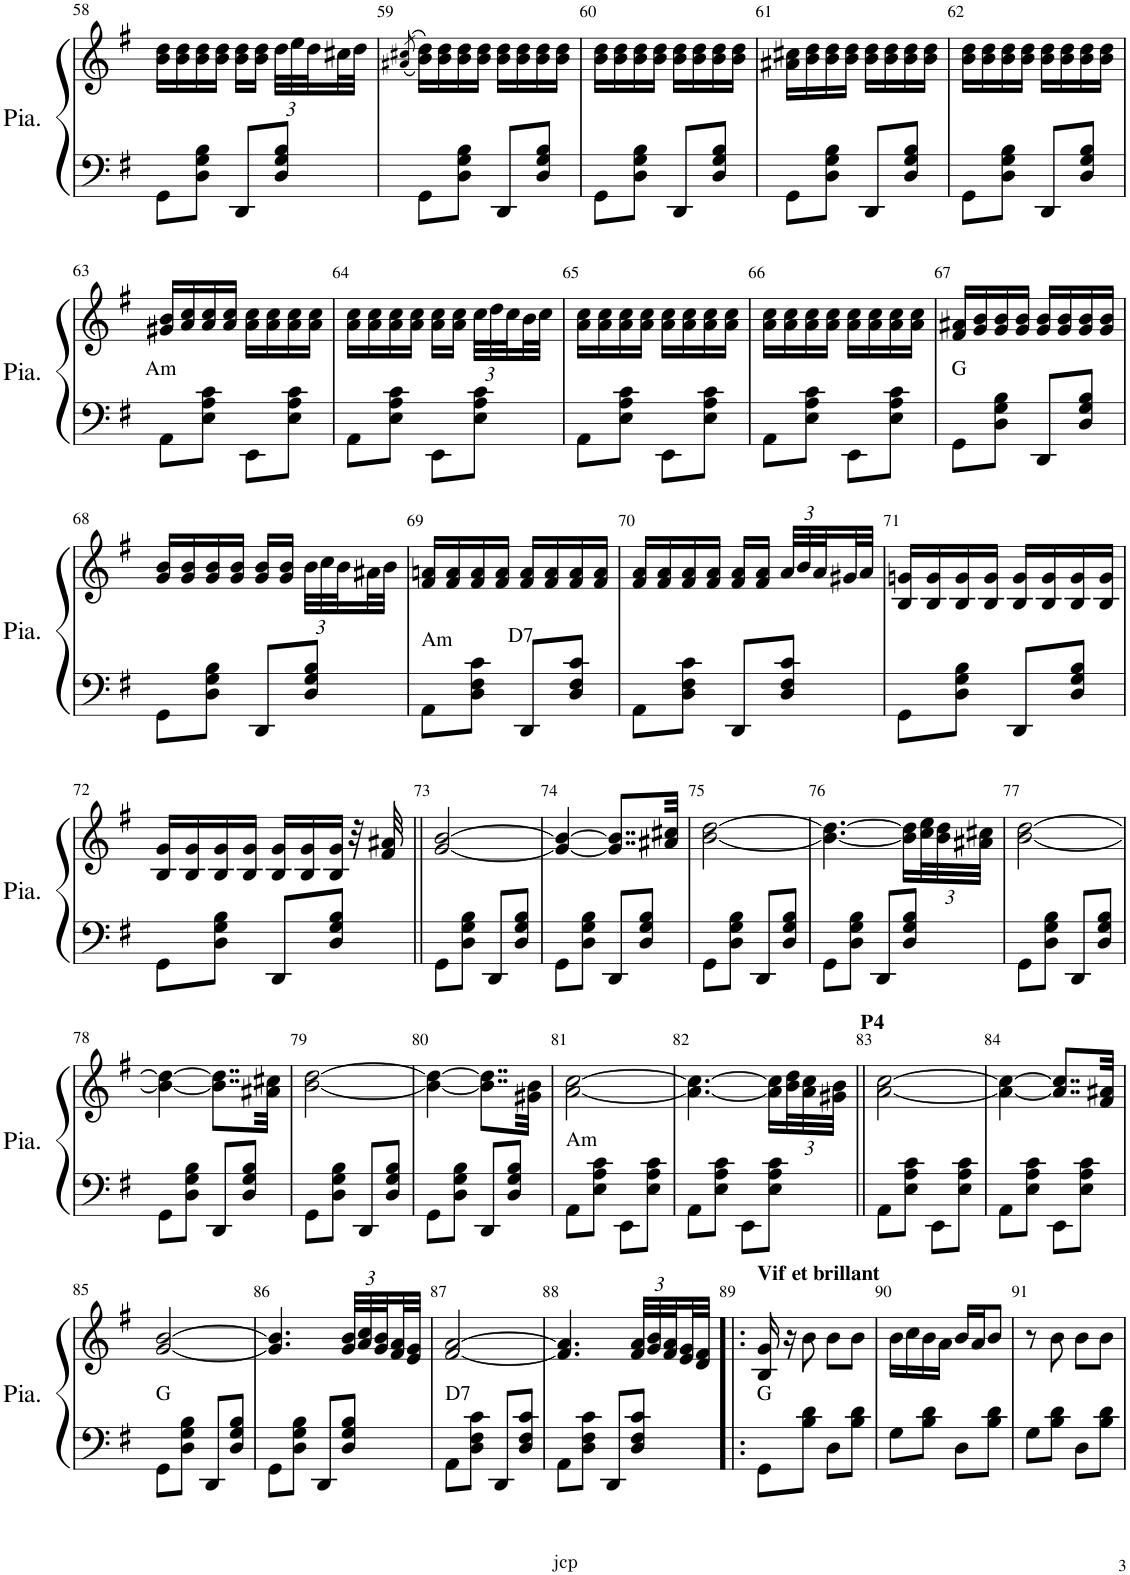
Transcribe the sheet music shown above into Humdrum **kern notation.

**kern	**kern
*part1	*part1
*staff2	*staff1
*I"Piano	*
*I'Pia.	*
!!LO:PB:g=z
*clefF4	*clefG2
*k[f#]	*k[f#]
*M2/4	*M2/4
=58	=58
8GG\L	16b\ 16dd\LL
.	16b\ 16dd\
8D\ 8G\ 8B\J	16b\ 16dd\
.	16b\ 16dd\JJ
8DD/L	16b\ 16dd\LL
.	16b\ 16dd\JJ
*	*Xbrackettup
8D/ 8G/ 8B/J	48dd\LLL
.	48ee\
.	48dd\J
.	32cc#X\L
.	32dd\JJJ
=59	=59
.	(>(8qa#X/ 8qcc#X/
8GG\L	16b\ 16dd\LL))
.	16b\ 16dd\
8D\ 8G\ 8B\J	16b\ 16dd\
.	16b\ 16dd\JJ
8DD/L	16b\ 16dd\LL
.	16b\ 16dd\
8D/ 8G/ 8B/J	16b\ 16dd\
.	16b\ 16dd\JJ
=60	=60
8GG\L	16b\ 16dd\LL
.	16b\ 16dd\
8D\ 8G\ 8B\J	16b\ 16dd\
.	16b\ 16dd\JJ
8DD/L	16b\ 16dd\LL
.	16b\ 16dd\
8D/ 8G/ 8B/J	16b\ 16dd\
.	16b\ 16dd\JJ
=61	=61
8GG\L	16a#X\ 16cc#X\LL
.	16b\ 16dd\
8D\ 8G\ 8B\J	16b\ 16dd\
.	16b\ 16dd\JJ
8DD/L	16b\ 16dd\LL
.	16b\ 16dd\
8D/ 8G/ 8B/J	16b\ 16dd\
.	16b\ 16dd\JJ
=62	=62
8GG\L	16b\ 16dd\LL
.	16b\ 16dd\
8D\ 8G\ 8B\J	16b\ 16dd\
.	16b\ 16dd\JJ
8DD/L	16b\ 16dd\LL
.	16b\ 16dd\
8D/ 8G/ 8B/J	16b\ 16dd\
.	16b\ 16dd\JJ
!!LO:LB:g=z
=63	=63
!LO:TX:a:t=Am	!
8AA\L	16g#X/ 16b/LL
.	16a/ 16cc/
8E\ 8A\ 8c\J	16a/ 16cc/
.	16a/ 16cc/JJ
8EE\L	16a\ 16cc\LL
.	16a\ 16cc\
8E\ 8A\ 8c\J	16a\ 16cc\
.	16a\ 16cc\JJ
=64	=64
8AA\L	16a\ 16cc\LL
.	16a\ 16cc\
8E\ 8A\ 8c\J	16a\ 16cc\
.	16a\ 16cc\JJ
8EE\L	16a\ 16cc\LL
.	16a\ 16cc\JJ
8E\ 8A\ 8c\J	48cc\LLL
.	48dd\
.	48cc\J
.	32b\L
.	32cc\JJJ
=65	=65
8AA\L	16a\ 16cc\LL
.	16a\ 16cc\
8E\ 8A\ 8c\J	16a\ 16cc\
.	16a\ 16cc\JJ
8EE\L	16a\ 16cc\LL
.	16a\ 16cc\
8E\ 8A\ 8c\J	16a\ 16cc\
.	16a\ 16cc\JJ
=66	=66
8AA\L	16a\ 16cc\LL
.	16a\ 16cc\
8E\ 8A\ 8c\J	16a\ 16cc\
.	16a\ 16cc\JJ
8EE\L	16a\ 16cc\LL
.	16a\ 16cc\
8E\ 8A\ 8c\J	16a\ 16cc\
.	16a\ 16cc\JJ
=67	=67
!LO:TX:a:t=G	!
8GG\L	16f#/ 16a#X/LL
.	16g/ 16b/
8D\ 8G\ 8B\J	16g/ 16b/
.	16g/ 16b/JJ
8DD/L	16g/ 16b/LL
.	16g/ 16b/
8D/ 8G/ 8B/J	16g/ 16b/
.	16g/ 16b/JJ
!!LO:LB:g=z
=68	=68
8GG\L	16g/ 16b/LL
.	16g/ 16b/
8D\ 8G\ 8B\J	16g/ 16b/
.	16g/ 16b/JJ
8DD/L	16g/ 16b/LL
.	16g/ 16b/JJ
8D/ 8G/ 8B/J	48b\LLL
.	48cc\
.	48b\J
.	32a#X\L
.	32b\JJJ
=69	=69
!LO:TX:a:t=Am	!
8AA\L	16f#/ 16an/LL
.	16f#/ 16a/
8D\ 8F#\ 8c\J	16f#/ 16a/
.	16f#/ 16a/JJ
!LO:TX:a:t=D7	!
8DD/L	16f#/ 16a/LL
.	16f#/ 16a/
8D/ 8F#/ 8c/J	16f#/ 16a/
.	16f#/ 16a/JJ
=70	=70
8AA\L	16f#/ 16a/LL
.	16f#/ 16a/
8D\ 8F#\ 8c\J	16f#/ 16a/
.	16f#/ 16a/JJ
8DD/L	16f#/ 16a/LL
.	16f#/ 16a/JJ
8D/ 8F#/ 8c/J	48a/LLL
.	48b/
.	48a/J
.	32g#X/L
.	32a/JJJ
=71	=71
8GG\L	16B/ 16gn/LL
.	16B/ 16g/
8D\ 8G\ 8B\J	16B/ 16g/
.	16B/ 16g/JJ
8DD/L	16B/ 16g/LL
.	16B/ 16g/
8D/ 8G/ 8B/J	16B/ 16g/
.	16B/ 16g/JJ
!!LO:LB:g=z
=72	=72
8GG\L	16B/ 16g/LL
.	16B/ 16g/
8D\ 8G\ 8B\J	16B/ 16g/
.	16B/ 16g/JJ
8DD/L	16B/ 16g/LL
.	16B/ 16g/
8D/ 8G/ 8B/J	16B/ 16g/JJ
.	32r
.	32f#/ 32a#X/
=73||	=73||
8GG\L	[2g/ [2b/
8D\ 8G\ 8B\J	.
8DD/L	.
8D/ 8G/ 8B/J	.
=74	=74
8GG\L	4g/_ 4b/_
8D\ 8G\ 8B\J	.
8DD/L	8..g/] 8..b/]L
8D/ 8G/ 8B/J	.
.	32a#X/ 32cc#X/Jkk
=75	=75
8GG\L	[2b\ [2dd\
8D\ 8G\ 8B\J	.
8DD/L	.
8D/ 8G/ 8B/J	.
=76	=76
8GG\L	4.b\_ 4.dd\_
8D\ 8G\ 8B\J	.
8DD/L	.
8D/ 8G/ 8B/J	16b\] 16dd\]LL
.	48cc\ 48ee\L
.	48b\ 48dd\
.	48a#X\ 48cc#X\JJJ
=77	=77
8GG\L	[2b\ [2dd\
8D\ 8G\ 8B\J	.
8DD/L	.
8D/ 8G/ 8B/J	.
!!LO:LB:g=z
=78	=78
8GG\L	4b\_ 4dd\_
8D\ 8G\ 8B\J	.
8DD/L	8..b\] 8..dd\]L
8D/ 8G/ 8B/J	.
.	32a#X\ 32cc#X\Jkk
=79	=79
8GG\L	[2b\ [2dd\
8D\ 8G\ 8B\J	.
8DD/L	.
8D/ 8G/ 8B/J	.
=80	=80
8GG\L	4b\_ 4dd\_
8D\ 8G\ 8B\J	.
8DD/L	8..b\] 8..dd\]L
8D/ 8G/ 8B/J	.
.	32g#X\ 32b\Jkk
=81	=81
!LO:TX:a:t=Am	!
8AA\L	[2a\ [2cc\
8E\ 8A\ 8c\J	.
8EE\L	.
8E\ 8A\ 8c\J	.
=82	=82
8AA\L	4.a\_ 4.cc\_
8E\ 8A\ 8c\J	.
8EE\L	.
8E\ 8A\ 8c\J	16a\] 16cc\]LL
.	48b\ 48dd\L
.	48a\ 48cc\
.	48g#X\ 48b\JJJ
=83||	=83||
!	!LO:TX:a:B:t=P4
8AA\L	[2a\ [2cc\
8E\ 8A\ 8c\J	.
8EE\L	.
8E\ 8A\ 8c\J	.
=84	=84
8AA\L	4a\_ 4cc\_
8E\ 8A\ 8c\J	.
8EE\L	8..a/] 8..cc/]L
8E\ 8A\ 8c\J	.
.	32f#/ 32a#X/Jkk
!!LO:LB:g=z
=85	=85
!LO:TX:a:t=G	!
8GG\L	[2g/ [2b/
8D\ 8G\ 8B\J	.
8DD/L	.
8D/ 8G/ 8B/J	.
=86	=86
8GG\L	4.g/] 4.b/]
8D\ 8G\ 8B\J	.
8DD/L	.
8D/ 8G/ 8B/J	48g/ 48b/LLL
.	48a/ 48cc/
.	48g/ 48b/J
.	32f#/ 32a/L
.	32e/ 32g/JJJ
=87	=87
!LO:TX:a:t=D7	!
8AA\L	[2f#/ [2a/
8D\ 8F#\ 8c\J	.
8DD/L	.
8D/ 8F#/ 8c/J	.
=88	=88
8AA\L	4.f#/] 4.a/]
8D\ 8F#\ 8c\J	.
8DD/L	.
8D/ 8F#/ 8c/J	48f#/ 48a/LLL
.	48g/ 48b/
.	48f#/ 48a/J
.	32e/ 32g/L
.	32d/ 32f#/JJJ
=89!|:	=89!|:
!	!LO:TX:a:B:t=Vif et brillant
!LO:TX:a:t=G	!
8GG\L	16B/ 16g/
.	16r
8B\ 8d\J	8b\
8D\L	8b\L
8B\ 8d\J	8b\J
=90	=90
8G\L	16b\LL
.	16cc\
8B\ 8d\J	16b\
.	16a\JJ
8D\L	16b/LL
.	16a/J
8B\ 8d\J	8b/J
=91	=91
8G\L	8r
8B\ 8d\J	8b\
8D\L	8b\L
8B\ 8d\J	8b\J
=	=
*-	*-
